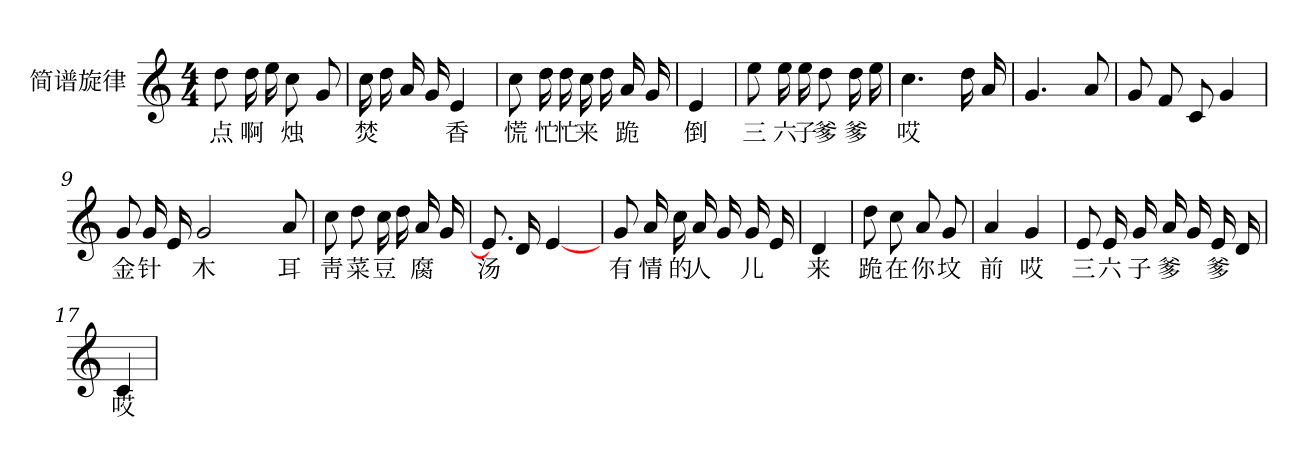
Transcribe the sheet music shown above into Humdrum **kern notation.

**kern	**text
*part1	*part1
*staff1	*staff1
*I"简谱旋律	*
*k[]	*
*M4/4	*
=1	=1
8dd	点
16dd	啊
16ee	.
8cc	烛
8g	.
=2	=2
16cc	焚
16dd	.
16a	.
16g	.
4e	香
=3	=3
8cc	慌
16dd	忙
16dd	忙
16cc	来
16dd	.
16a	跪
16g	.
=4	=4
4e	倒
=5	=5
8ee	三
16ee	六
16ee	子
8dd	爹
16dd	爹
16ee	.
=6	=6
4.cc	哎
16dd	.
16a	.
=7	=7
4.g	.
8a	.
=8	=8
8g	.
8f	.
8c	.
4g	.
=9	=9
8g	金
16g	针
16e	.
!LO:N:vis=2	!
2..g	木
8a	耳
=10	=10
8cc	靑
8dd	菜
16cc	豆
16dd	.
16a	腐
16g	.
=11	=11
8.e]	汤
16d	.
!LO:N:vis=4	!
[4..e	.
=12	=12
8g	有
16a	情
16cc	的
16a	人
16g	.
16g	儿
16e	.
=13	=13
4d	来
=14	=14
8dd	跪
8cc	在
8a	你
8g	坟
=15	=15
4a	前
4g	哎
=16	=16
8e	三
16e	六
16g	子
16a	爹
16g	.
16e	爹
16d	.
=17	=17
4c	哎
=	=
*-	*-
